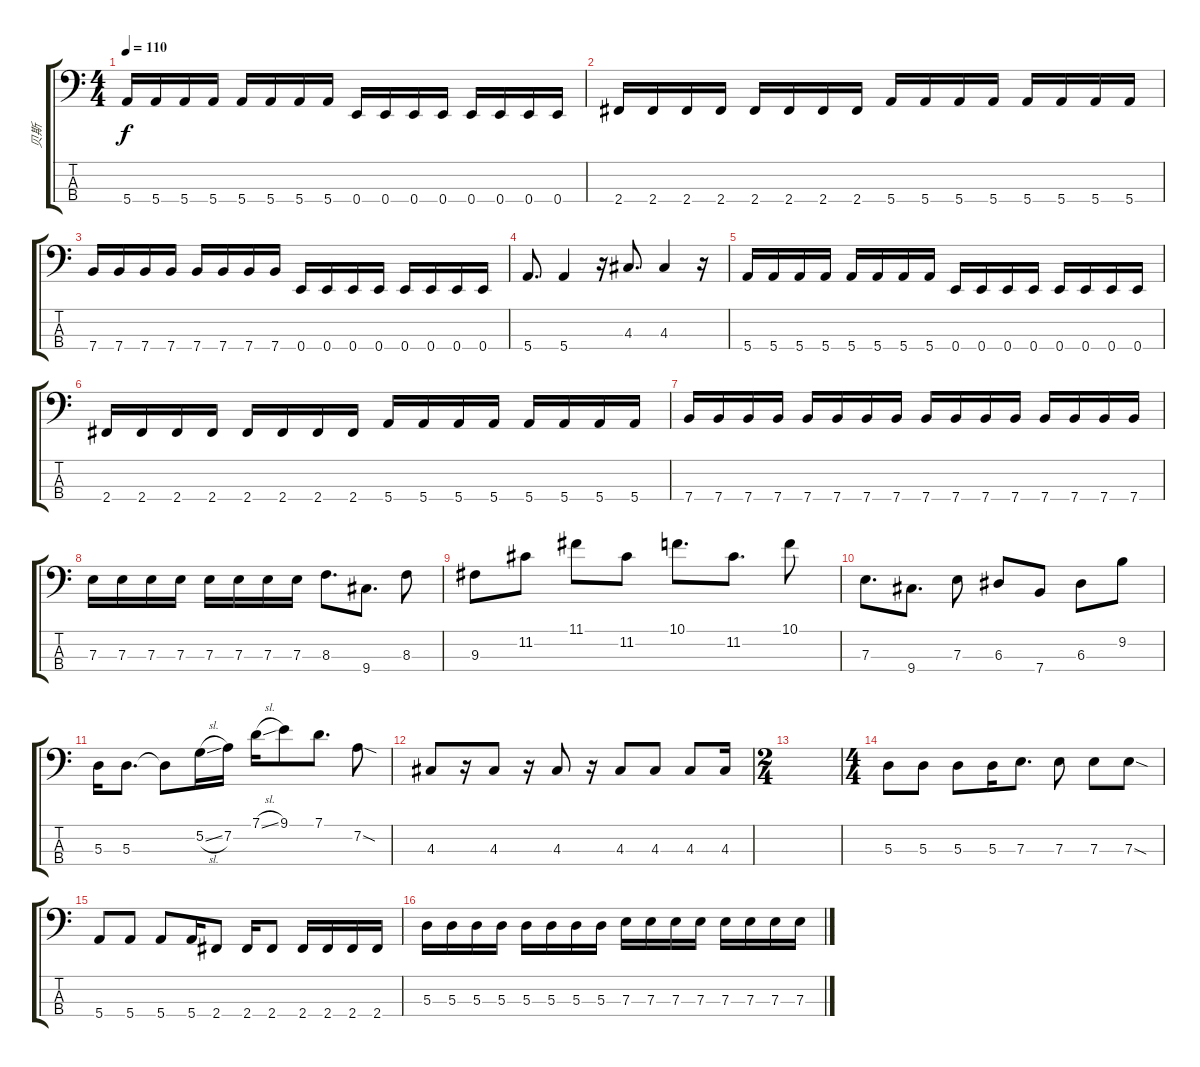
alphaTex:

\track ("贝斯" "贝斯") {instrument electricbassfinger}
\staff {score tabs}
\tuning (G2 D2 A1 E1) {hide}
\ts (4 4)
\tempo 110
\clef f4
\ks c
5.4.16{dy f} 5.4.16 5.4.16 5.4.16 5.4.16 5.4.16 5.4.16 5.4.16 0.4.16 0.4.16 0.4.16 0.4.16 0.4.16 0.4.16 0.4.16 0.4.16 |
2.4.16 2.4.16 2.4.16 2.4.16 2.4.16 2.4.16 2.4.16 2.4.16 5.4.16 5.4.16 5.4.16 5.4.16 5.4.16 5.4.16 5.4.16 5.4.16 |
7.4.16 7.4.16 7.4.16 7.4.16 7.4.16 7.4.16 7.4.16 7.4.16 0.4.16 0.4.16 0.4.16 0.4.16 0.4.16 0.4.16 0.4.16 0.4.16 |
5.4.8{d} 5.4.4 r.16 4.3.8{d} 4.3.4 r.16 |
5.4.16 5.4.16 5.4.16 5.4.16 5.4.16 5.4.16 5.4.16 5.4.16 0.4.16 0.4.16 0.4.16 0.4.16 0.4.16 0.4.16 0.4.16 0.4.16 |
2.4.16 2.4.16 2.4.16 2.4.16 2.4.16 2.4.16 2.4.16 2.4.16 5.4.16 5.4.16 5.4.16 5.4.16 5.4.16 5.4.16 5.4.16 5.4.16 |
7.4.16 7.4.16 7.4.16 7.4.16 7.4.16 7.4.16 7.4.16 7.4.16 7.4.16 7.4.16 7.4.16 7.4.16 7.4.16 7.4.16 7.4.16 7.4.16 |
7.3.16 7.3.16 7.3.16 7.3.16 7.3.16 7.3.16 7.3.16 7.3.16 8.3.8{d} 9.4.8{d} 8.3.8 |
9.3.8 11.2.8 11.1.8 11.2.8 10.1.8{d} 11.2.8{d} 10.1.8 |
7.3.8{d} 9.4.8{d} 7.3.8 6.3.8 7.4.8 6.3.8 9.2.8 |
5.3.16 5.3.8{d} 5.3{t}.8 5.2{sl}.16 7.2.16 7.1{sl}.16 9.1.8 7.1.8{d} 7.2{sod}.8 |
4.3.8 r.16 4.3.8 r.16 4.3.8 r.16 4.3.8 4.3.8 4.3.8 4.3.16 |
\ts (2 4)
|
\ts (4 4)
5.3.8 5.3.8 5.3.8 5.3.16 7.3.8{d} 7.3.8 7.3.8 7.3{sod}.8 |
5.4.8 5.4.8 5.4.8 5.4.16 2.4.8 2.4.16 2.4.8 2.4.16 2.4.16 2.4.16 2.4.16 |
5.3.16 5.3.16 5.3.16 5.3.16 5.3.16 5.3.16 5.3.16 5.3.16 7.3.16 7.3.16 7.3.16 7.3.16 7.3.16 7.3.16 7.3.16 7.3.16
